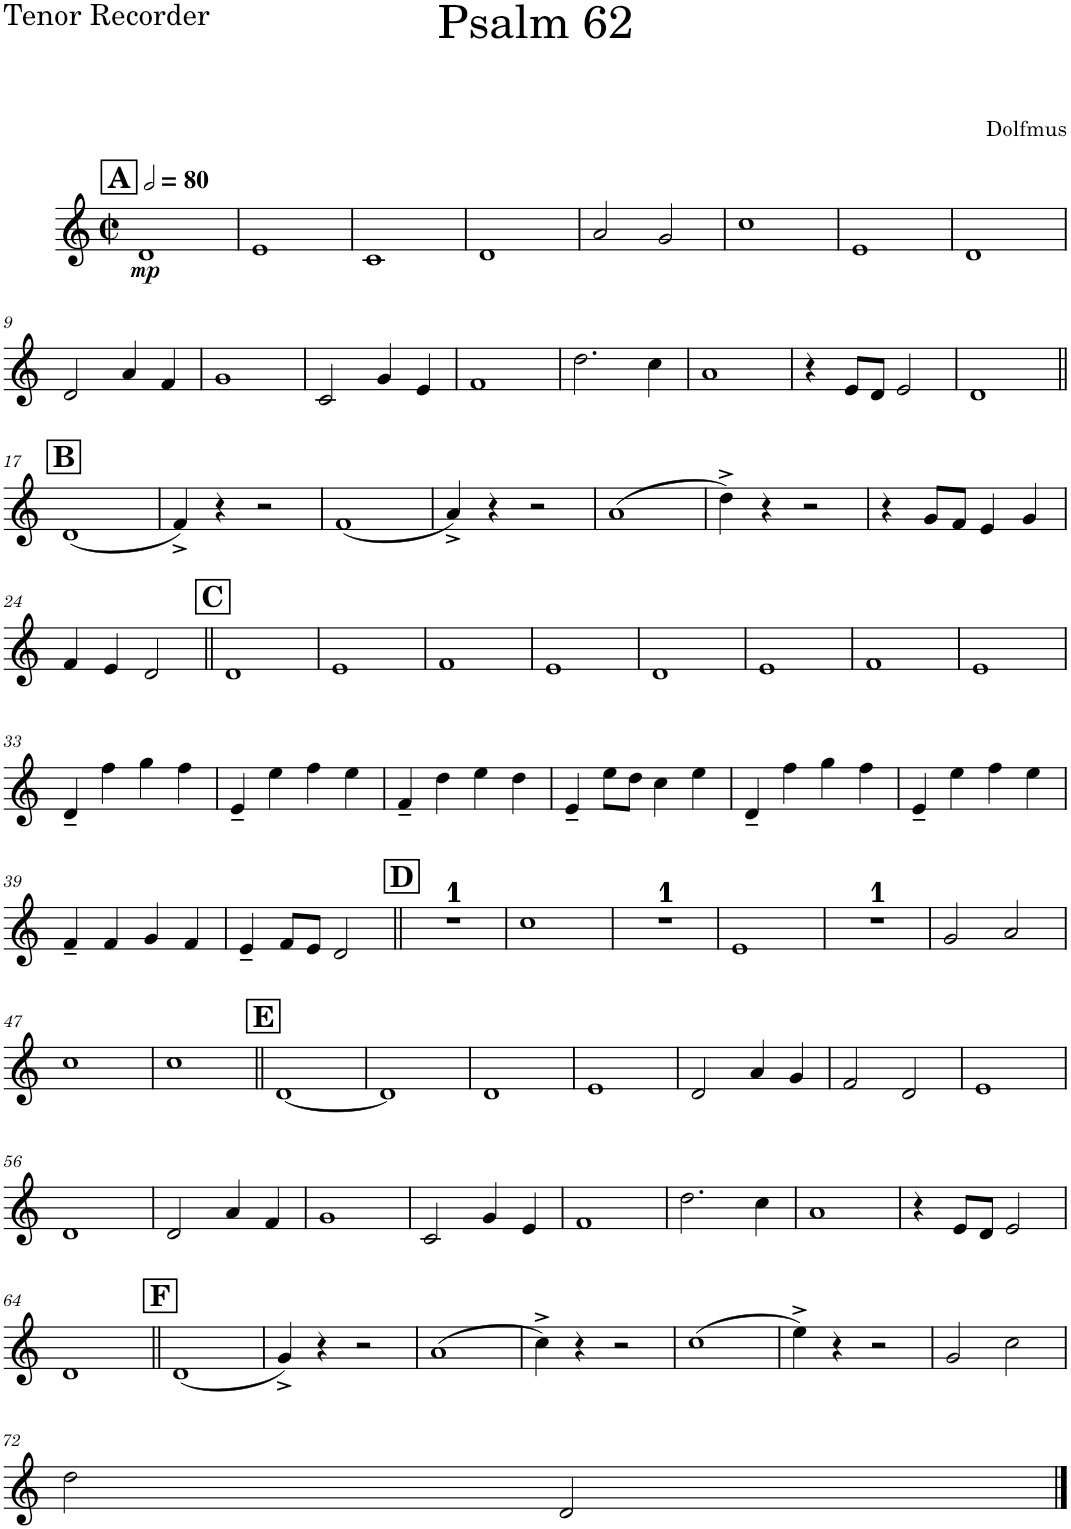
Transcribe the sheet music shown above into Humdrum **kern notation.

**kern	**dynam
*part1	*part1
*staff1	*staff1
*I"Tenor Recorder	*
*I'T. Rec.	*
*clefG2	*
*k[]	*
*M2/2	*
*met(c|)	*
*MM160	*
!!LO:REH:place=s1:a:B:cj:fs=14:t=A
=1	=1
!	!LO:DY:b
1d	mp
=2	=2
1e	.
=3	=3
1c	.
=4	=4
1d	.
=5	=5
2a/	.
2g/	.
=6	=6
1cc	.
=7	=7
1e	.
=8	=8
1d	.
!!LO:LB:g=z
=9	=9
2d/	.
4a/	.
4f/	.
=10	=10
1g	.
=11	=11
2c/	.
4g/	.
4e/	.
=12	=12
1f	.
=13	=13
2.dd\	.
4cc\	.
=14	=14
1a	.
=15	=15
4r	.
8e/L	.
8d/J	.
2e/	.
=16	=16
1d	.
!!LO:LB:g=z
!!LO:REH:place=s1:a:B:cj:fs=14:t=B
=17||	=17||
(1d	.
=18	=18
4f^/)	.
4r	.
2r	.
=19	=19
(1f	.
=20	=20
4a^/)	.
4r	.
2r	.
=21	=21
(1a	.
=22	=22
4dd^\)	.
4r	.
2r	.
=23	=23
4r	.
8g/L	.
8f/J	.
4e/	.
4g/	.
!!LO:LB:g=z
=24	=24
4f/	.
4e/	.
2d/	.
!!LO:REH:place=s1:a:B:cj:fs=14:t=C
=25||	=25||
1d	.
=26	=26
1e	.
=27	=27
1f	.
=28	=28
1e	.
=29	=29
1d	.
=30	=30
1e	.
=31	=31
1f	.
=32	=32
1e	.
!!LO:LB:g=z
=33	=33
4d~/	.
4ff\	.
4gg\	.
4ff\	.
=34	=34
4e~/	.
4ee\	.
4ff\	.
4ee\	.
=35	=35
4f~/	.
4dd\	.
4ee\	.
4dd\	.
=36	=36
4e~/	.
8ee\L	.
8dd\J	.
4cc\	.
4ee\	.
=37	=37
4d~/	.
4ff\	.
4gg\	.
4ff\	.
=38	=38
4e~/	.
4ee\	.
4ff\	.
4ee\	.
!!LO:LB:g=z
=39	=39
4f~/	.
4f/	.
4g/	.
4f/	.
=40	=40
4e~/	.
8f/L	.
8e/J	.
2d/	.
!!LO:REH:place=s1:a:B:cj:fs=14:t=D
=41||	=41||
1r	.
=42	=42
1cc	.
=43	=43
1r	.
=44	=44
1e	.
=45	=45
1r	.
=46	=46
2g/	.
2a/	.
!!LO:LB:g=z
=47	=47
1cc	.
=48	=48
1cc	.
!!LO:REH:place=s1:a:B:cj:fs=14:t=E
=49||	=49||
[1d	.
=50	=50
1d]	.
=51	=51
1d	.
=52	=52
1e	.
=53	=53
2d/	.
4a/	.
4g/	.
=54	=54
2f/	.
2d/	.
=55	=55
1e	.
!!LO:LB:g=z
=56	=56
1d	.
=57	=57
2d/	.
4a/	.
4f/	.
=58	=58
1g	.
=59	=59
2c/	.
4g/	.
4e/	.
=60	=60
1f	.
=61	=61
2.dd\	.
4cc\	.
=62	=62
1a	.
=63	=63
4r	.
8e/L	.
8d/J	.
2e/	.
!!LO:LB:g=z
=64	=64
1d	.
!!LO:REH:place=s1:a:B:cj:fs=14:t=F
=65||	=65||
(1d	.
=66	=66
4g^/)	.
4r	.
2r	.
=67	=67
(1a	.
=68	=68
4cc^\)	.
4r	.
2r	.
=69	=69
(1cc	.
=70	=70
4ee^\)	.
4r	.
2r	.
=71	=71
2g/	.
2cc\	.
!!LO:LB:g=z
=72	=72
2dd\	.
2d/	.
==	==
*-	*-
